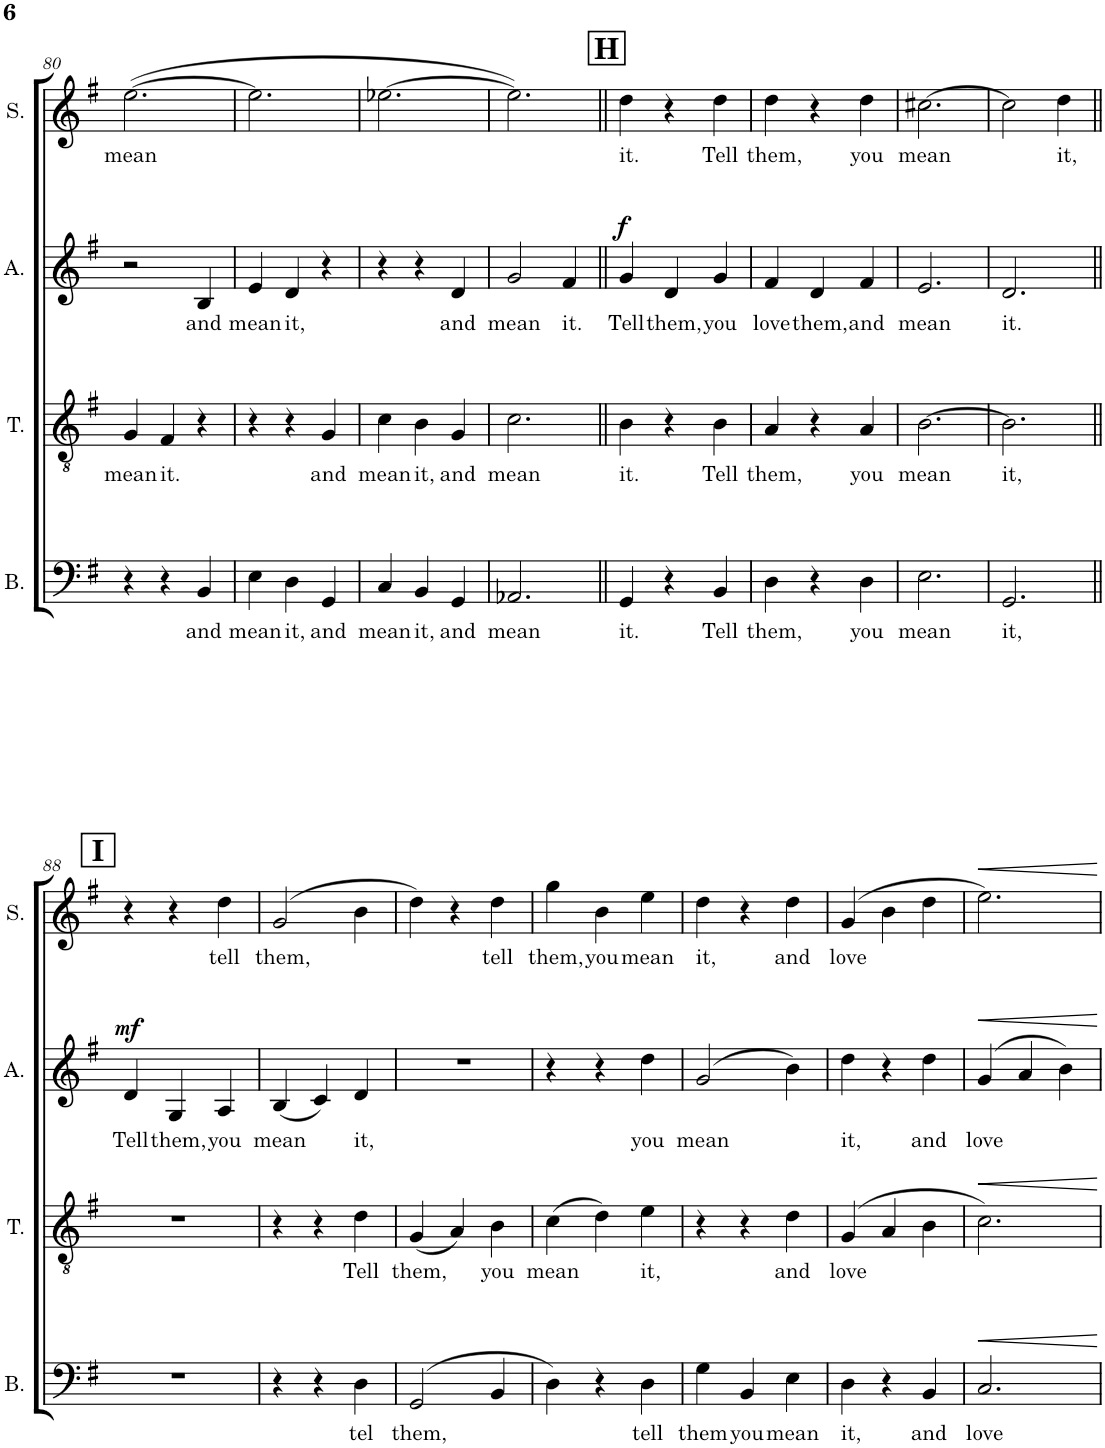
**kern	**text	**kern	**text	**kern	**text	**dynam	**kern	**text
*part4	*part4	*part3	*part3	*part2	*part2	*part2	*part1	*part1
*staff4	*staff4	*staff3	*staff3	*staff2	*staff2	*staff2	*staff1	*staff1
*I"Bass	*	*I"Tenor	*	*I"Alto	*	*	*I"Soprano	*
*I'B.	*	*I'T.	*	*I'A.	*	*	*I'S.	*
!!LO:PB:g=z
*clefF4	*	*clefGv2	*	*clefG2	*	*	*clefG2	*
*k[f#]	*	*k[f#]	*	*k[f#]	*	*	*k[f#]	*
*M3/4	*	*M3/4	*	*M3/4	*	*	*M3/4	*
=80	=80	=80	=80	=80	=80	=80	=80	=80
!	!	!	!LO:LY:b	!	!	!	!	!LO:LY:b
4r	.	4G/	mean	2r	.	.	([2.ee\	mean
!	!	!	!LO:LY:b	!	!	!	!	!
4r	.	4F#/	it.	.	.	.	.	.
!	!LO:LY:b	!	!	!	!LO:LY:b	!	!	!
4BB/	and	4r	.	4B/	and	.	.	.
=81	=81	=81	=81	=81	=81	=81	=81	=81
!	!LO:LY:b	!	!	!	!LO:LY:b	!	!	!
4E\	mean	4r	.	4e/	mean	.	2.ee\]	.
!	!LO:LY:b	!	!	!	!LO:LY:b	!	!	!
4D\	it,	4r	.	4d/	it,	.	.	.
!	!LO:LY:b	!	!LO:LY:b	!	!	!	!	!
4GG/	and	4G/	and	4r	.	.	.	.
=82	=82	=82	=82	=82	=82	=82	=82	=82
!	!LO:LY:b	!	!LO:LY:b	!	!	!	!	!
4C/	mean	4c\	mean	4r	.	.	[2.ee-X\	.
!	!LO:LY:b	!	!LO:LY:b	!	!	!	!	!
4BB/	it,	4B\	it,	4r	.	.	.	.
!	!LO:LY:b	!	!LO:LY:b	!	!LO:LY:b	!	!	!
4GG/	and	4G/	and	4d/	and	.	.	.
=83	=83	=83	=83	=83	=83	=83	=83	=83
!	!LO:LY:b	!	!LO:LY:b	!	!LO:LY:b	!	!	!
2.AA-X/	mean	2.c\	mean	2g/	mean	.	2.ee-\])	.
!	!	!	!	!	!LO:LY:b	!	!	!
.	.	.	.	4f#/	it.	.	.	.
!!LO:REH:place=s1:a:B:cj:fs=14:t=H
=84||	=84||	=84||	=84||	=84||	=84||	=84||	=84||	=84||
!	!LO:LY:b	!	!LO:LY:b	!	!LO:LY:b	!LO:DY:a	!	!LO:LY:b
4GG/	it.	4B\	it.	4g/	Tell	f	4dd\	it.
!	!	!	!	!	!LO:LY:b	!	!	!
4r	.	4r	.	4d/	them,	.	4r	.
!	!LO:LY:b	!	!LO:LY:b	!	!LO:LY:b	!	!	!LO:LY:b
4BB/	Tell	4B\	Tell	4g/	you	.	4dd\	Tell
=85	=85	=85	=85	=85	=85	=85	=85	=85
!	!LO:LY:b	!	!LO:LY:b	!	!LO:LY:b	!	!	!LO:LY:b
4D\	them,	4A/	them,	4f#/	love	.	4dd\	them,
!	!	!	!	!	!LO:LY:b	!	!	!
4r	.	4r	.	4d/	them,	.	4r	.
!	!LO:LY:b	!	!LO:LY:b	!	!LO:LY:b	!	!	!LO:LY:b
4D\	you	4A/	you	4f#/	and	.	4dd\	you
=86	=86	=86	=86	=86	=86	=86	=86	=86
!	!LO:LY:b	!	!LO:LY:b	!	!LO:LY:b	!	!	!LO:LY:b
2.E\	mean	[2.B\	mean	2.e/	mean	.	[2.cc#X\	mean
=87	=87	=87	=87	=87	=87	=87	=87	=87
!	!LO:LY:b	!	!LO:LY:b	!	!LO:LY:b	!	!	!
2.GG/	it,	2.B\]	it,	2.d/	it.	.	2cc#\]	.
!	!	!	!	!	!	!	!	!LO:LY:b
.	.	.	.	.	.	.	4dd\	it,
!!LO:LB:g=z
!!LO:REH:place=s1:a:B:cj:fs=14:t=I
=88||	=88||	=88||	=88||	=88||	=88||	=88||	=88||	=88||
!	!	!	!	!	!LO:LY:b	!LO:DY:a	!	!
2.r	.	2.r	.	4d/	Tell	mf	4r	.
!	!	!	!	!	!LO:LY:b	!	!	!
.	.	.	.	4G/	them,	.	4r	.
!	!	!	!	!	!LO:LY:b	!	!	!LO:LY:b
.	.	.	.	4A/	you	.	4dd\	tell
=89	=89	=89	=89	=89	=89	=89	=89	=89
!	!	!	!	!	!LO:LY:b	!	!	!LO:LY:b
4r	.	4r	.	(4B/	mean	.	(2g/	them,
4r	.	4r	.	4c/)	.	.	.	.
!	!LO:LY:b	!	!LO:LY:b	!	!LO:LY:b	!	!	!
4D\	tel	4d\	Tell	4d/	it,	.	4b\	.
=90	=90	=90	=90	=90	=90	=90	=90	=90
!	!LO:LY:b	!	!LO:LY:b	!	!	!	!	!
(2GG/	them,	(4G/	them,	2.r	.	.	4dd\)	.
.	.	4A/)	.	.	.	.	4r	.
!	!	!	!LO:LY:b	!	!	!	!	!LO:LY:b
4BB/	.	4B\	you	.	.	.	4dd\	tell
=91	=91	=91	=91	=91	=91	=91	=91	=91
!	!	!	!LO:LY:b	!	!	!	!	!LO:LY:b
4D\)	.	(4c\	mean	4r	.	.	4gg\	them,
!	!	!	!	!	!	!	!	!LO:LY:b
4r	.	4d\)	.	4r	.	.	4b\	you
!	!LO:LY:b	!	!LO:LY:b	!	!LO:LY:b	!	!	!LO:LY:b
4D\	tell	4e\	it,	4dd\	you	.	4ee\	mean
=92	=92	=92	=92	=92	=92	=92	=92	=92
!	!LO:LY:b	!	!	!	!LO:LY:b	!	!	!LO:LY:b
4G\	them	4r	.	(2g/	mean	.	4dd\	it,
!	!LO:LY:b	!	!	!	!	!	!	!
4BB/	you	4r	.	.	.	.	4r	.
!	!LO:LY:b	!	!LO:LY:b	!	!	!	!	!LO:LY:b
4E\	mean	4d\	and	4b\)	.	.	4dd\	and
=93	=93	=93	=93	=93	=93	=93	=93	=93
!	!LO:LY:b	!	!LO:LY:b	!	!LO:LY:b	!	!	!LO:LY:b
4D\	it,	(4G/	love	4dd\	it,	.	(4g/	love
4r	.	4A/	.	4r	.	.	4b\	.
!	!LO:LY:b	!	!	!	!LO:LY:b	!	!	!
4BB/	and	4B\	.	4dd\	and	.	4dd\	.
=94	=94	=94	=94	=94	=94	=94	=94	=94
!	!LO:LY:b	!	!	!	!LO:LY:b	!	!	!
2.C/	love	2.c\)	.	(4g/	love	.	2.ee\)	.
.	.	.	.	4a/	.	.	.	.
.	.	.	.	4b\)	.	.	.	.
=	=	=	=	=	=	=	=	=
*-	*-	*-	*-	*-	*-	*-	*-	*-
